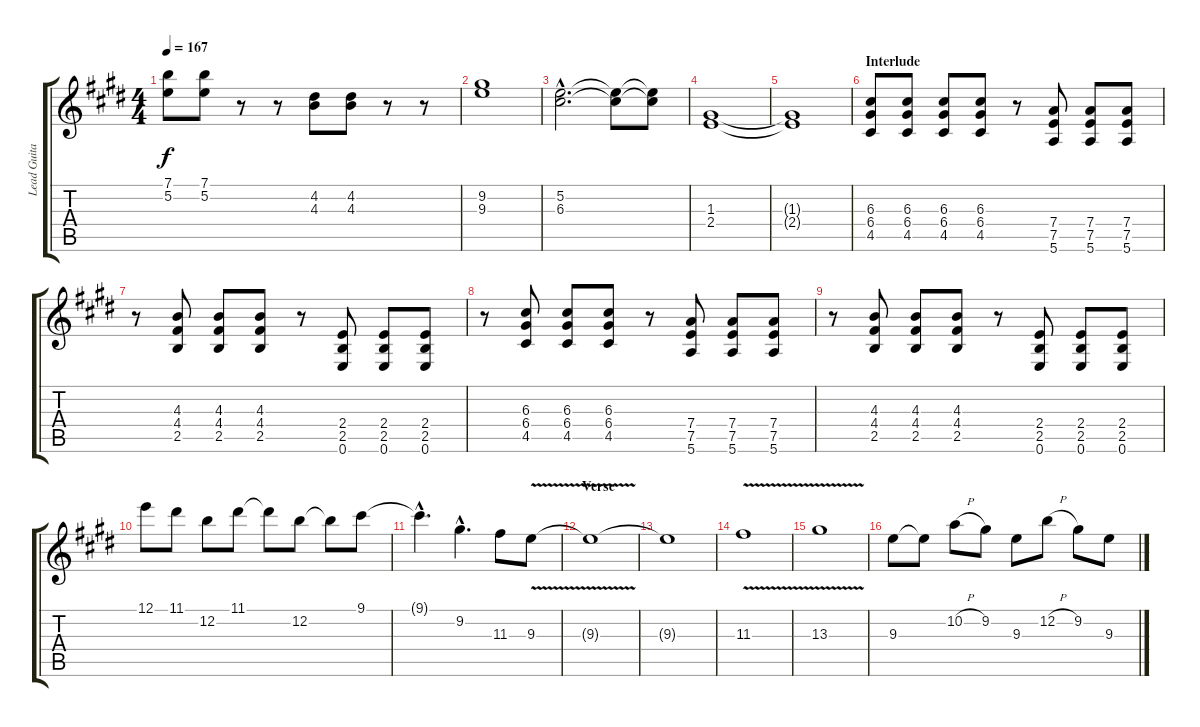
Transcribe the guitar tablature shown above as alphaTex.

\track ("Lead Guitar" "Lead Guita") {instrument distortionguitar}
\staff {score tabs}
\tuning (E4 B3 G3 D3 A2 E2) {hide}
\ts (4 4)
\tempo 167
\clef g2
\ks e
(7.1 5.2).8{dy f} (7.1 5.2).8 r.8 r.8 (4.2 4.3).8 (4.2 4.3).8 r.8 r.8 |
(9.2 9.3).1 |
(5.2{hac} 6.3{hac}).2{d} (5.2{t} 6.3{t}).8 (5.2{t} 6.3{t}).8 |
(1.3 2.4).1 |
(1.3{t} 2.4{t}).1 |
\section ("" "Interlude")
(6.3 6.4 4.5).8 (6.3 6.4 4.5).8 (6.3 6.4 4.5).8 (6.3 6.4 4.5).8 r.8 (7.4 7.5 5.6).8 (7.4 7.5 5.6).8 (7.4 7.5 5.6).8 |
r.8 (4.3 4.4 2.5).8 (4.3 4.4 2.5).8 (4.3 4.4 2.5).8 r.8 (2.4 2.5 0.6).8 (2.4 2.5 0.6).8 (2.4 2.5 0.6).8 |
r.8 (6.3 6.4 4.5).8 (6.3 6.4 4.5).8 (6.3 6.4 4.5).8 r.8 (7.4 7.5 5.6).8 (7.4 7.5 5.6).8 (7.4 7.5 5.6).8 |
r.8 (4.3 4.4 2.5).8 (4.3 4.4 2.5).8 (4.3 4.4 2.5).8 r.8 (2.4 2.5 0.6).8 (2.4 2.5 0.6).8 (2.4 2.5 0.6).8 |
12.1.8 11.1.8 12.2.8 11.1.8 11.1{t}.8 12.2.8 12.2{t}.8 9.1.8 |
9.1{hac t}.4{d} 9.2{hac}.4{d} 11.3.8 9.3{v}.8 |
\section ("" "Verse")
9.3{t}.1 |
9.3{t}.1 |
11.3{v}.1 |
13.3{v}.1 |
9.3.8 9.3{t}.8 10.2{h}.8 9.2.8 9.3.8 12.2{h}.8 9.2.8 9.3.8
